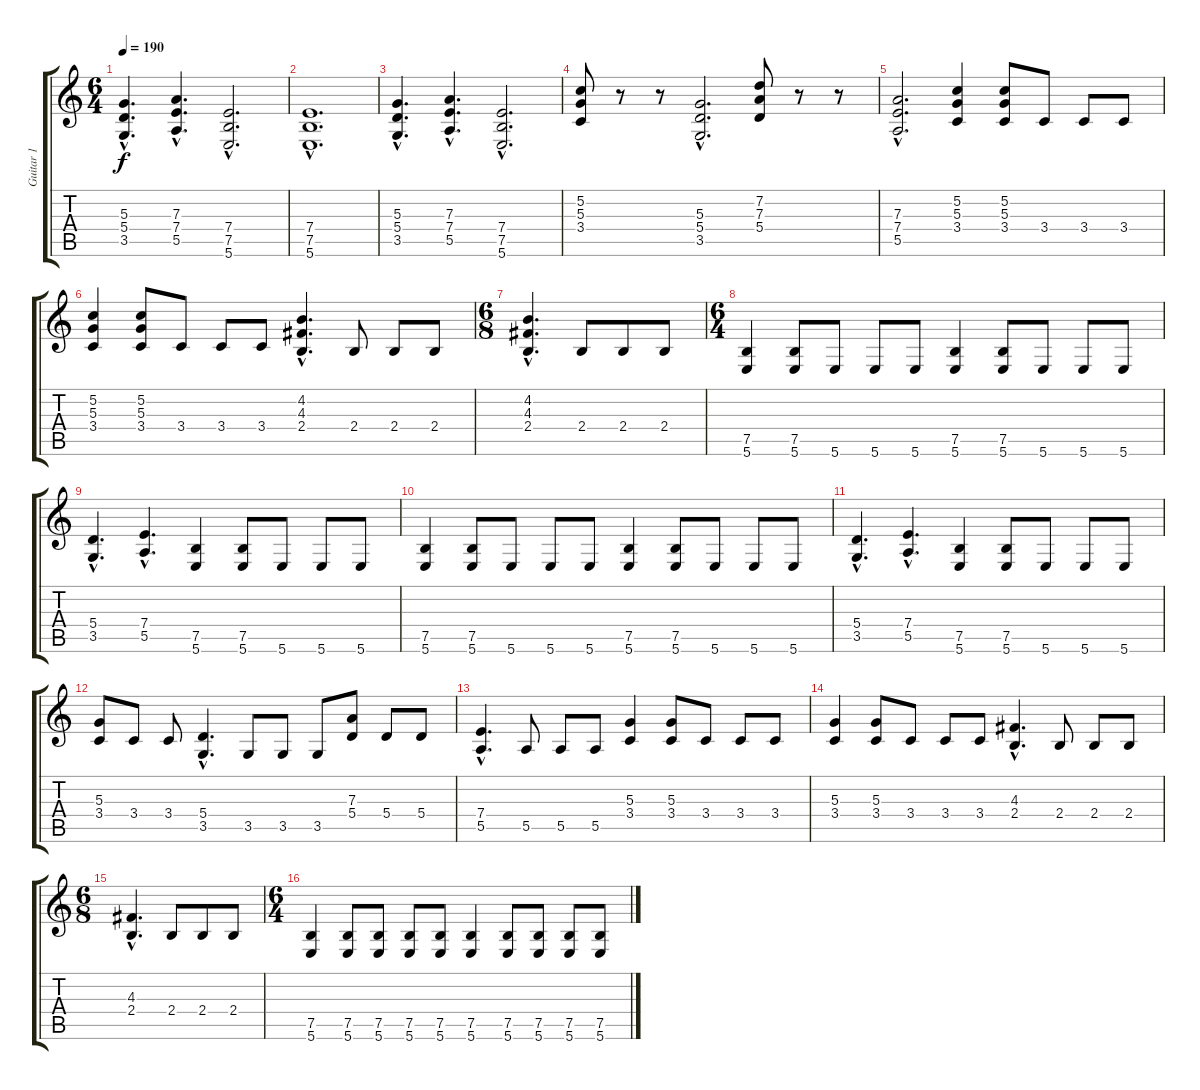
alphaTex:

\track ("Guitar 1" "Guitar 1") {instrument distortionguitar}
\staff {score tabs}
\tuning (B3 G3 D3 A2 E2 B1) {hide}
\ts (6 4)
\tempo 190
\clef g2
\ks c
(5.3{hac} 5.4{hac} 3.5{hac}).4{d dy f} (7.3{hac} 7.4{hac} 5.5{hac}).4{d} (7.4{hac} 7.5{hac} 5.6{hac}).2{d} |
(7.4{hac} 7.5{hac} 5.6{hac}).1{d} |
(5.3{hac} 5.4{hac} 3.5{hac}).4{d} (7.3{hac} 7.4{hac} 5.5{hac}).4{d} (7.4{hac} 7.5{hac} 5.6{hac}).2{d} |
(5.2 5.3 3.4).8 r.8 r.8 (5.3{hac} 5.4{hac} 3.5{hac}).2{d} (7.2 7.3 5.4).8 r.8 r.8 |
(7.3{hac} 7.4{hac} 5.5{hac}).2{d} (5.2 5.3 3.4).4 (5.2 5.3 3.4).8 3.4.8 3.4.8 3.4.8 |
(5.2 5.3 3.4).4 (5.2 5.3 3.4).8 3.4.8 3.4.8 3.4.8 (4.2{hac} 4.3{hac} 2.4{hac}).4{d} 2.4.8 2.4.8 2.4.8 |
\ts (6 8)
(4.2{hac} 4.3{hac} 2.4{hac}).4{d} 2.4.8 2.4.8 2.4.8 |
\ts (6 4)
(7.5 5.6).4 (7.5 5.6).8 5.6.8 5.6.8 5.6.8 (7.5 5.6).4 (7.5 5.6).8 5.6.8 5.6.8 5.6.8 |
(5.4{hac} 3.5{hac}).4{d} (7.4{hac} 5.5{hac}).4{d} (7.5 5.6).4 (7.5 5.6).8 5.6.8 5.6.8 5.6.8 |
(7.5 5.6).4 (7.5 5.6).8 5.6.8 5.6.8 5.6.8 (7.5 5.6).4 (7.5 5.6).8 5.6.8 5.6.8 5.6.8 |
(5.4{hac} 3.5{hac}).4{d} (7.4{hac} 5.5{hac}).4{d} (7.5 5.6).4 (7.5 5.6).8 5.6.8 5.6.8 5.6.8 |
(5.3 3.4).8 3.4.8 3.4.8 (5.4{hac} 3.5{hac}).4{d} 3.5.8 3.5.8 3.5.8 (7.3 5.4).8 5.4.8 5.4.8 |
(7.4{hac} 5.5{hac}).4{d} 5.5.8 5.5.8 5.5.8 (5.3 3.4).4 (5.3 3.4).8 3.4.8 3.4.8 3.4.8 |
(5.3 3.4).4 (5.3 3.4).8 3.4.8 3.4.8 3.4.8 (4.3{hac} 2.4{hac}).4{d} 2.4.8 2.4.8 2.4.8 |
\ts (6 8)
(4.3{hac} 2.4{hac}).4{d} 2.4.8 2.4.8 2.4.8 |
\ts (6 4)
(7.5 5.6).4 (7.5 5.6).8 (7.5 5.6).8 (7.5 5.6).8 (7.5 5.6).8 (7.5 5.6).4 (7.5 5.6).8 (7.5 5.6).8 (7.5 5.6).8 (7.5 5.6).8
